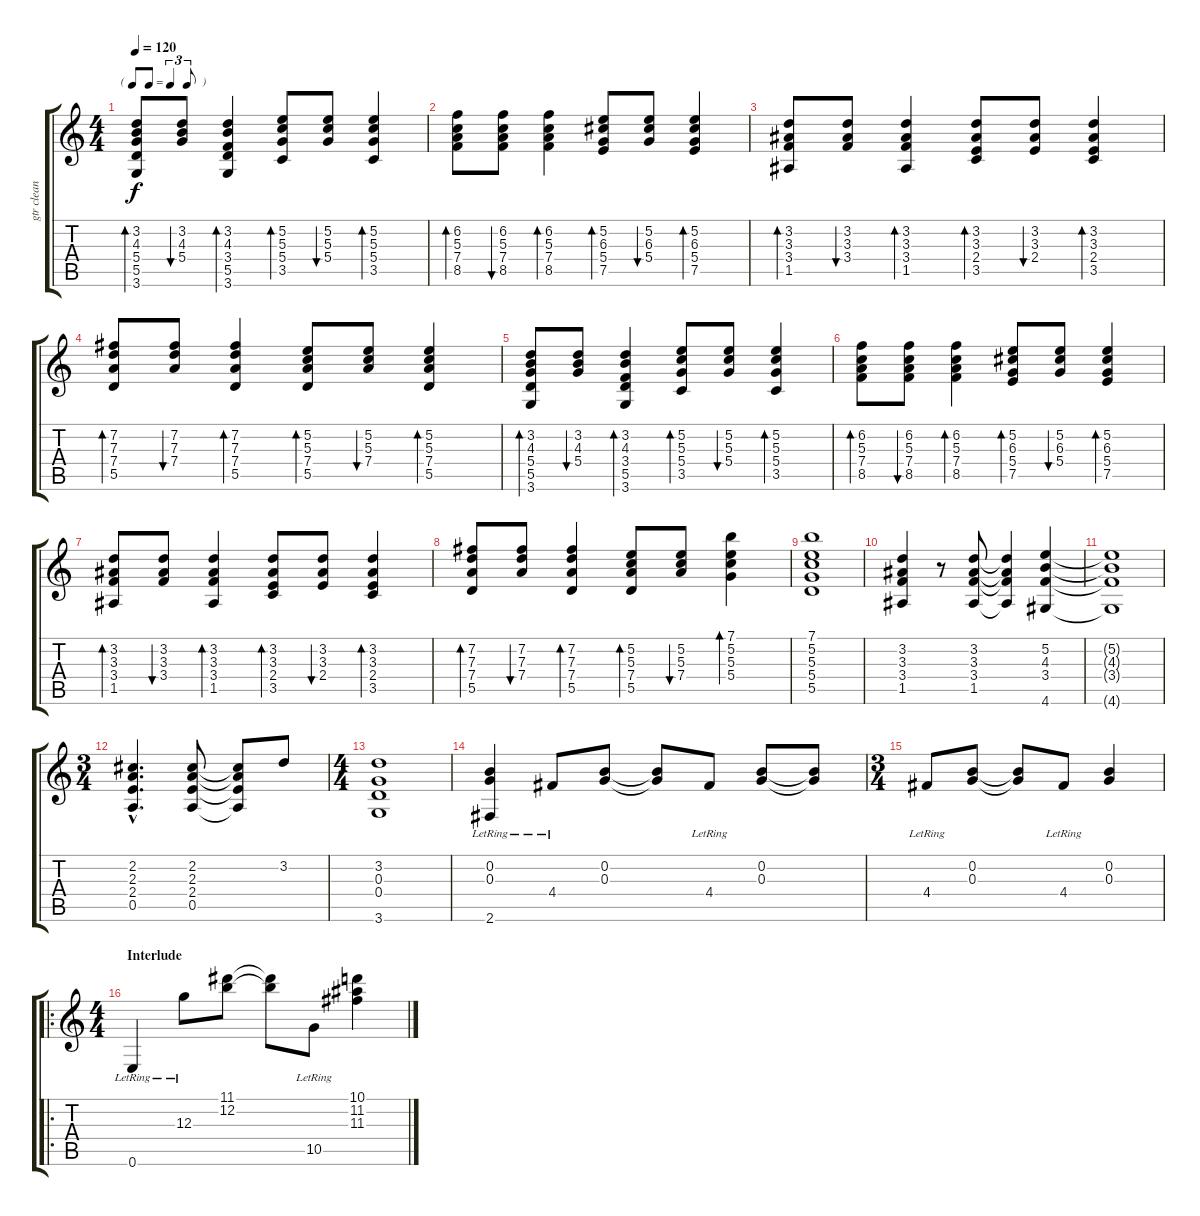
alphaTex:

\track ("gtr clean" "gtr clean") {instrument electricguitarjazz}
\staff {score tabs}
\tuning (E4 B3 G3 D3 A2 E2) {hide}
\ts (4 4)
\tf triplet8th
\tempo 120
\clef g2
\ks c
(3.2 4.3 5.4 5.5 3.6).8{bd 60 dy f} (3.2 4.3 5.4).8{bu 120} (3.2 4.3 3.4 5.5 3.6).4{bd 60} (5.2 5.3 5.4 3.5).8{bd 60} (5.2 5.3 5.4).8{bu 120} (5.2 5.3 5.4 3.5).4{bd 60} |
(6.2 5.3 7.4 8.5).8{bd 240} (6.2 5.3 7.4 8.5).8{bu 120} (6.2 5.3 7.4 8.5).4{bd 120} (5.2 6.3 5.4 7.5).8{bd 240} (5.2 6.3 5.4).8{bu 120} (5.2 6.3 5.4 7.5).4{bd 120} |
(3.2 3.3 3.4 1.5).8{bd 120} (3.2 3.3 3.4).8{bu 120} (3.2 3.3 3.4 1.5).4{bd 60} (3.2 3.3 2.4 3.5).8{bd 60} (3.2 3.3 2.4).8{bu 120} (3.2 3.3 2.4 3.5).4{bd 60} |
(7.2 7.3 7.4 5.5).8{bd 120} (7.2 7.3 7.4).8{bu 120} (7.2 7.3 7.4 5.5).4{bd 60} (5.2 5.3 7.4 5.5).8{bd 60} (5.2 5.3 7.4).8{bu 120} (5.2 5.3 7.4 5.5).4{bd 60} |
(3.2 4.3 5.4 5.5 3.6).8{bd 60} (3.2 4.3 5.4).8{bu 120} (3.2 4.3 3.4 5.5 3.6).4{bd 60} (5.2 5.3 5.4 3.5).8{bd 60} (5.2 5.3 5.4).8{bu 120} (5.2 5.3 5.4 3.5).4{bd 60} |
(6.2 5.3 7.4 8.5).8{bd 240} (6.2 5.3 7.4 8.5).8{bu 120} (6.2 5.3 7.4 8.5).4{bd 120} (5.2 6.3 5.4 7.5).8{bd 240} (5.2 6.3 5.4).8{bu 120} (5.2 6.3 5.4 7.5).4{bd 120} |
(3.2 3.3 3.4 1.5).8{bd 120} (3.2 3.3 3.4).8{bu 120} (3.2 3.3 3.4 1.5).4{bd 60} (3.2 3.3 2.4 3.5).8{bd 60} (3.2 3.3 2.4).8{bu 120} (3.2 3.3 2.4 3.5).4{bd 60} |
(7.2 7.3 7.4 5.5).8{bd 120} (7.2 7.3 7.4).8{bu 120} (7.2 7.3 7.4 5.5).4{bd 60} (5.2 5.3 7.4 5.5).8{bd 60} (5.2 5.3 7.4).8{bu 120} (7.1 5.2 5.3 5.4).4{bd 60} |
(7.1 5.2 5.3 5.4 5.5).1 |
(3.2 3.3 3.4 1.5).4 r.8 (3.2 3.3 3.4 1.5).8 (3.2{t} 3.3{t} 3.4{t} 1.5{t}).4 (5.2 4.3 3.4 4.6).4 |
(5.2{t} 4.3{t} 3.4{t} 4.6{t}).1 |
\ts (3 4)
(2.2{hac} 2.3{hac} 2.4{hac} 0.5{hac}).4{d} (2.2 2.3 2.4 0.5).8 (2.2{t} 2.3{t} 2.4{t} 0.5{t}).8 3.2.8 |
\ts (4 4)
(3.2 0.3 0.4 3.6).1 |
(0.2 0.3 2.6{lr}).4 4.4{lr}.8 (0.2 0.3).8 (0.2{t} 0.3{t}).8 4.4{lr}.8 (0.2 0.3).8 (0.2{t} 0.3{t}).8 |
\ts (3 4)
4.4{lr}.8 (0.2 0.3).8 (0.2{t} 0.3{t}).8 4.4{lr}.8 (0.2 0.3).4 |
\ro
\ts (4 4)
\section ("" "Interlude")
0.6{lr}.4 12.3{lr}.8 (11.1 12.2).8 (11.1{t} 12.2{t}).8 10.5{lr}.8 (10.1 11.2 11.3).4
